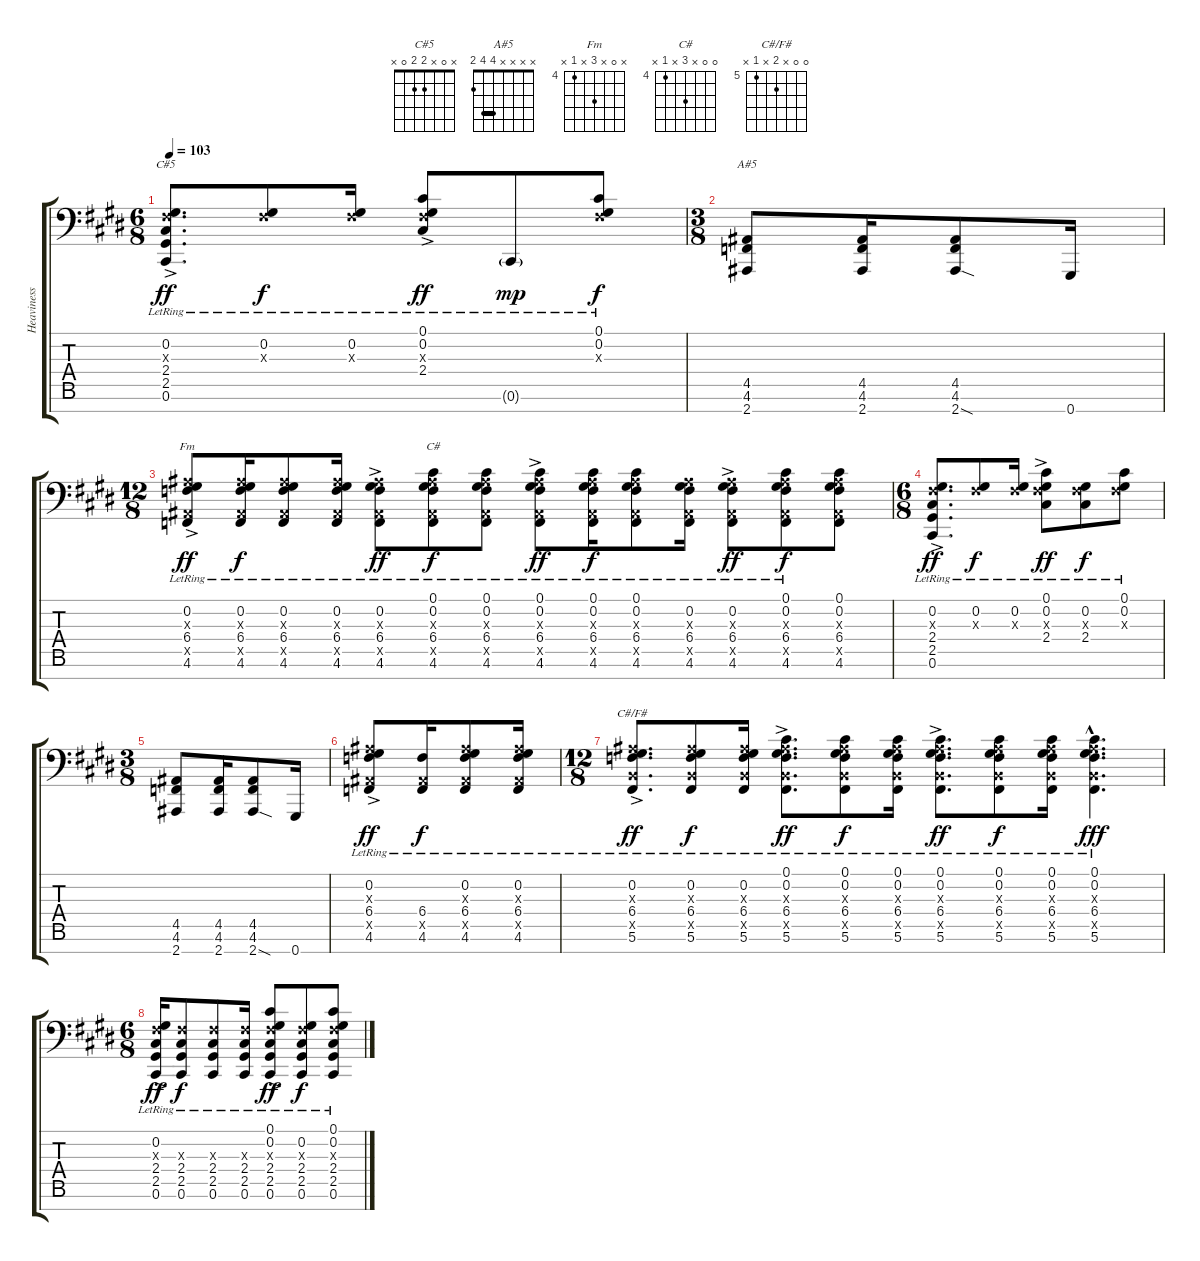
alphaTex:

\track ("Heaviness" "Heaviness") {instrument lead5charang}
\staff {score tabs}
\tuning (Db4 Ab3 E3 B2 Gb2 Db2 Ab1) {hide}
\chord ("C#5" x 0 x 2 2 0 x)
\chord ("A#5" x x x x 4 4 2) {barre 4}
\chord ("Fm" x 0 x 6 x 4 x) {firstfret 4}
\chord ("C#" 0 0 x 6 x 4 x) {firstfret 4}
\chord ("C#/F#" 0 0 x 6 x 5 x) {firstfret 5}
\ts (6 8)
\tempo 103
\clef f4
\ks e
(0.2{ac lr} 2.3{ac x} 2.4{ac lr} 2.5{ac lr} 0.6{ac lr}).8{d ch "C#5" dy ff instrument lead5charang} (0.2{lr} 2.3{x}).8{dy f} (0.2{lr} 2.3{x}).16 (0.1{ac lr} 0.2{ac lr} 2.3{ac x} 2.4{ac lr}).8{dy ff} 0.6{g lr}.8{dy mp} (0.1{lr} 0.2{lr} 2.3{x}).8{dy f} |
\ts (3 8)
\ks c#minor
(4.5 4.6 2.7).8{ch "A#5"} (4.5 4.6 2.7).16 (4.5 4.6 2.7{sod}).8 0.7.16 |
\ts (12 8)
(0.2{ac lr} 6.3{ac x} 6.4{ac lr} 4.5{ac x} 4.6{ac lr}).8{ch "Fm" dy ff} (0.2{lr} 6.3{x} 6.4{lr} 4.5{x} 4.6{lr}).16{dy f} (0.2{lr} 6.3{x} 6.4{lr} 4.5{x} 4.6{lr}).8 (0.2{lr} 6.3{x} 6.4{lr} 4.5{x} 4.6{lr}).16 (0.2{ac lr} 6.3{ac x} 6.4{ac lr} 4.5{ac x} 4.6{ac lr}).8{dy ff} (0.1{lr} 0.2{lr} 6.3{x} 6.4{lr} 4.5{x} 4.6{lr}).8{ch "C#" dy f} (0.1{lr} 0.2{lr} 6.3{x} 6.4{lr} 4.5{x} 4.6{lr}).8 (0.1{ac lr} 0.2{ac lr} 6.3{ac x} 6.4{ac lr} 4.5{ac x} 4.6{ac lr}).8{dy ff} (0.1{lr} 0.2{lr} 6.3{x} 6.4{lr} 4.5{x} 4.6{lr}).16{dy f} (0.1{lr} 0.2{lr} 6.3{x} 6.4{lr} 4.5{x} 4.6{lr}).8 (0.2{lr} 6.3{x} 6.4{lr} 4.5{x} 4.6{lr}).16 (0.2{ac lr} 6.3{ac x} 6.4{ac lr} 4.5{ac x} 4.6{ac lr}).8{dy ff} (0.1{lr} 0.2{lr} 6.3{x} 6.4{lr} 4.5{x} 4.6{lr}).8{dy f} (0.1 0.2 6.3{x} 6.4 4.5{x} 4.6).8 |
\ts (6 8)
\ks e
(0.2{ac lr} 2.3{ac x} 2.4{ac lr} 2.5{ac lr} 0.6{ac lr}).8{d dy ff} (0.2{lr} 2.3{x}).8{dy f} (0.2{lr} 2.3{x}).16 (0.1{ac lr} 0.2{ac lr} 2.3{ac x} 2.4{ac lr}).8{dy ff} (0.2{lr} 2.3{x} 2.4{lr}).8{dy f} (0.1{lr} 0.2{lr} 2.3{x}).8 |
\ts (3 8)
\ks c#minor
(4.5 4.6 2.7).8 (4.5 4.6 2.7).16 (4.5 4.6 2.7{sod}).8 0.7.16 |
(0.2{ac lr} 6.3{ac x} 6.4{ac lr} 4.5{ac x} 4.6{ac lr}).8{dy ff} (6.4{lr} 4.5{x} 4.6{lr}).16{dy f} (0.2{lr} 6.3{x} 6.4{lr} 4.5{x} 4.6{lr}).8 (0.2{lr} 6.3{x} 6.4{lr} 4.5{x} 4.6{lr}).16 |
\ts (12 8)
(0.2{ac lr} 6.3{ac x} 6.4{ac lr} 5.5{ac x} 5.6{ac lr}).8{d ch "C#/F#" dy ff} (0.2{lr} 6.3{x} 6.4{lr} 5.5{x} 5.6{lr}).8{dy f} (0.2{lr} 6.3{x} 6.4{lr} 5.5{x} 5.6{lr}).16 (0.1{ac lr} 0.2{ac lr} 6.3{ac x} 6.4{ac lr} 5.5{ac x} 5.6{ac lr}).8{d dy ff} (0.1{lr} 0.2{lr} 6.3{x} 6.4{lr} 5.5{x} 5.6{lr}).8{dy f} (0.1{lr} 0.2{lr} 6.3{x} 6.4{lr} 5.5{x} 5.6{lr}).16 (0.1{ac lr} 0.2{ac lr} 6.3{ac x} 6.4{ac lr} 5.5{ac x} 5.6{ac lr}).8{d dy ff} (0.1{lr} 0.2{lr} 6.3{x} 6.4{lr} 5.5{x} 5.6{lr}).8{dy f} (0.1{lr} 0.2{lr} 6.3{x} 6.4{lr} 5.5{x} 5.6{lr}).16 (0.1{hac lr} 0.2{hac lr} 6.3{hac x} 6.4{hac lr} 5.5{hac x} 5.6{hac lr}).4{d dy fff} |
\ts (6 8)
\ks e
(0.2{ac lr} 2.3{ac x} 2.4{ac lr} 2.5{ac lr} 0.6{ac lr}).16{dy ff} (2.3{x} 2.4{lr} 2.5{lr} 0.6{lr}).8{dy f} (2.3{x} 2.4{lr} 2.5{lr} 0.6{lr}).8 (2.3{x} 2.4{lr} 2.5{lr} 0.6{lr}).16 (0.1{ac lr} 0.2{ac lr} 2.3{ac x} 2.4{ac lr} 2.5{ac lr} 0.6{ac lr}).8{dy ff} (0.2{lr} 2.3{x} 2.4{lr} 2.5{lr} 0.6{lr}).8{dy f} (0.1{lr} 0.2{lr} 2.3{x} 2.4{lr} 2.5{lr} 0.6{lr}).8
